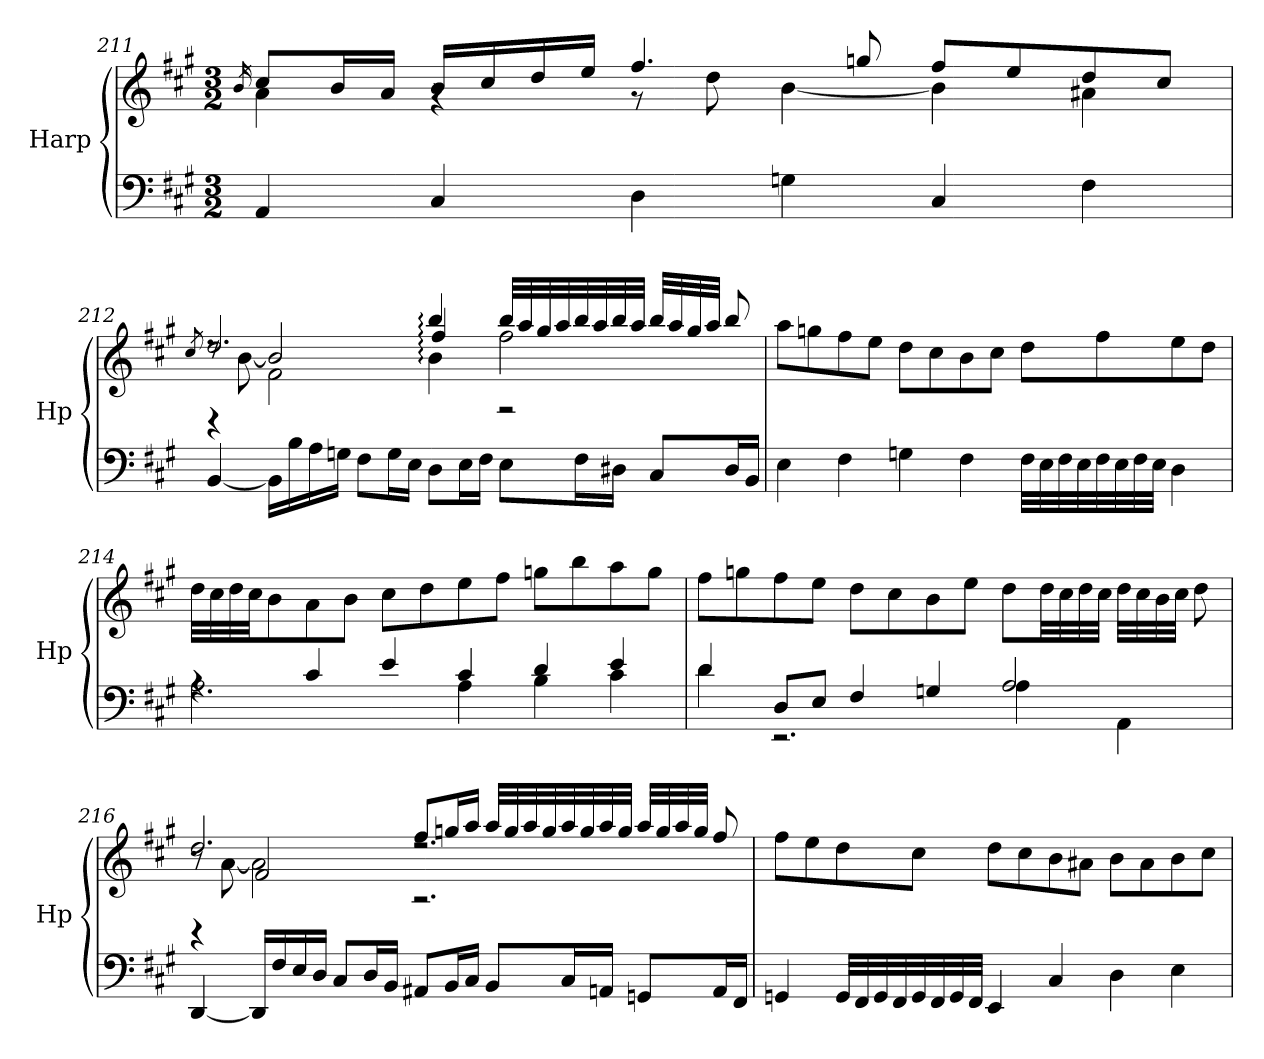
**kern	**kern
*part1	*part1
*staff2	*staff1
*I"Harp	*
*I'Hp	*
*clefF4	*clefG2
*k[f#c#g#]	*k[f#c#g#]
*M3/2	*M3/2
=211	=211
.	16qb/
*	*^
4AA/	8cc#/L	4a\
.	16b/L	.
.	16a/JJ	.
4C#/	16b/LL	4rg
.	16cc#/	.
.	16dd/	.
.	16ee/JJ	.
4D\	4.ff#/	8rg
.	.	8dd\
4Gn\	.	[4b\
.	8ggn/	.
4C#/	8ff#/L	4b\]
.	8ee/	.
4F#\	8dd/	4a#X\
.	8cc#/J	.
*	*v	*v
!!LO:PB:g=z
=212	=212
.	8qcc#/
*	*^
*	*	*^
[4BB/	2.dd/	8rdd	4rD
.	.	[8b\	.
16BB\LL]	.	2b/]	2f#\
16B\	.	.	.
16A\	.	.	.
16Gn\JJ	.	.	.
8F#\L	.	.	.
16G\L	.	.	.
16E\JJ	.	.	.
8D\L	4bb:/	4ff#:/	4b:\
16E\L	.	.	.
16F#\JJ	.	.	.
8E\L	32bb/LLL	2ff#\	2rF
.	32aa/	.	.
.	32gg#/	.	.
.	32aa/	.	.
16F#\L	32bb/	.	.
.	32aa/	.	.
16D#X\JJ	32bb/	.	.
.	32aa/JJJ	.	.
8C#/L	32bb/LLL	.	.
.	32aa/	.	.
.	32gg#/	.	.
.	32aa/JJJ	.	.
16D#/L	8bb/	.	.
16BB/JJ	.	.	.
*	*v	*v	*v
!!LO:LB:g=z
=213	=213
4E\	8aa\L
.	8ggn\
4F#\	8ff#\
.	8ee\J
4Gn\	8dd\L
.	8cc#\
4F#\	8b\
.	8cc#\J
32F#\LLL	8dd\L
32E\	.
32F#\	.
32E\	.
32F#\	8ff#\
32E\	.
32F#\	.
32E\JJJ	.
4D\	8ee\
.	8dd\J
=214	=214
*^	*
4rA	2.A\	32dd\LLL
.	.	32cc#\
.	.	32dd\
.	.	32cc#\JJ
.	.	8b\
4c#/	.	8a\
.	.	8b\J
4e/	.	8cc#\L
.	.	8dd\
4c#/	4A\	8ee\
.	.	8ff#\J
4d/	4B\	8ggn\L
.	.	8bb\
4e/	4c#\	8aa\
.	.	8gg\J
!!LO:LB:g=z
=215	=215	=215
4d/	4d\	8ff#\L
.	.	8ggn\
8D/L	2.r	8ff#\
8E/J	.	8ee\J
4F#/	.	8dd\L
.	.	8cc#\
4Gn/	.	8b\
.	.	8ee\J
2A/	4A\	8dd\L
.	.	32dd\LL
.	.	32cc#\
.	.	32dd\
.	.	32cc#\JJJ
.	4AA\	32dd\LLL
.	.	32cc#\
.	.	32b\
.	.	32cc#\JJJ
.	.	8dd\
*v	*v	*
!!LO:LB:g=z
=216	=216
*	*^
*	*	*^
[4DD/	2.dd/	8r	4rBB
.	.	[8a\	.
16DD/LL]	.	2a\]	2f#/
16F#/	.	.	.
16E/	.	.	.
16D/JJ	.	.	.
8C#/L	.	.	.
16D/L	.	.	.
16BB/JJ	.	.	.
8AA#X/L	8ff#/L	2.rdd	2.rA
16BB/L	16ggn/L	.	.
16C#/JJ	16aa/JJ	.	.
8BB/L	32aa/LLL	.	.
.	32gg/	.	.
.	32aa/	.	.
.	32gg/	.	.
16C#/L	32aa/	.	.
.	32gg/	.	.
16AAn/JJ	32aa/	.	.
.	32gg/JJJ	.	.
8GGn/L	32aa/LLL	.	.
.	32gg/	.	.
.	32aa/	.	.
.	32gg/JJJ	.	.
16AA/L	8ff#/	.	.
16FF#/JJ	.	.	.
*	*v	*v	*v
!!LO:LB:g=z
=217	=217
4GGn/	8ff#\L
.	8ee\
32GG/LLL	8dd\
32FF#/	.
32GG/	.
32FF#/	.
32GG/	8cc#\J
32FF#/	.
32GG/	.
32FF#/JJJ	.
4EE/	8dd\L
.	8cc#\
4C#/	8b\
.	8a#X\J
4D\	8b\L
.	8a#\
4E\	8b\
.	8cc#\J
=	=
*-	*-
